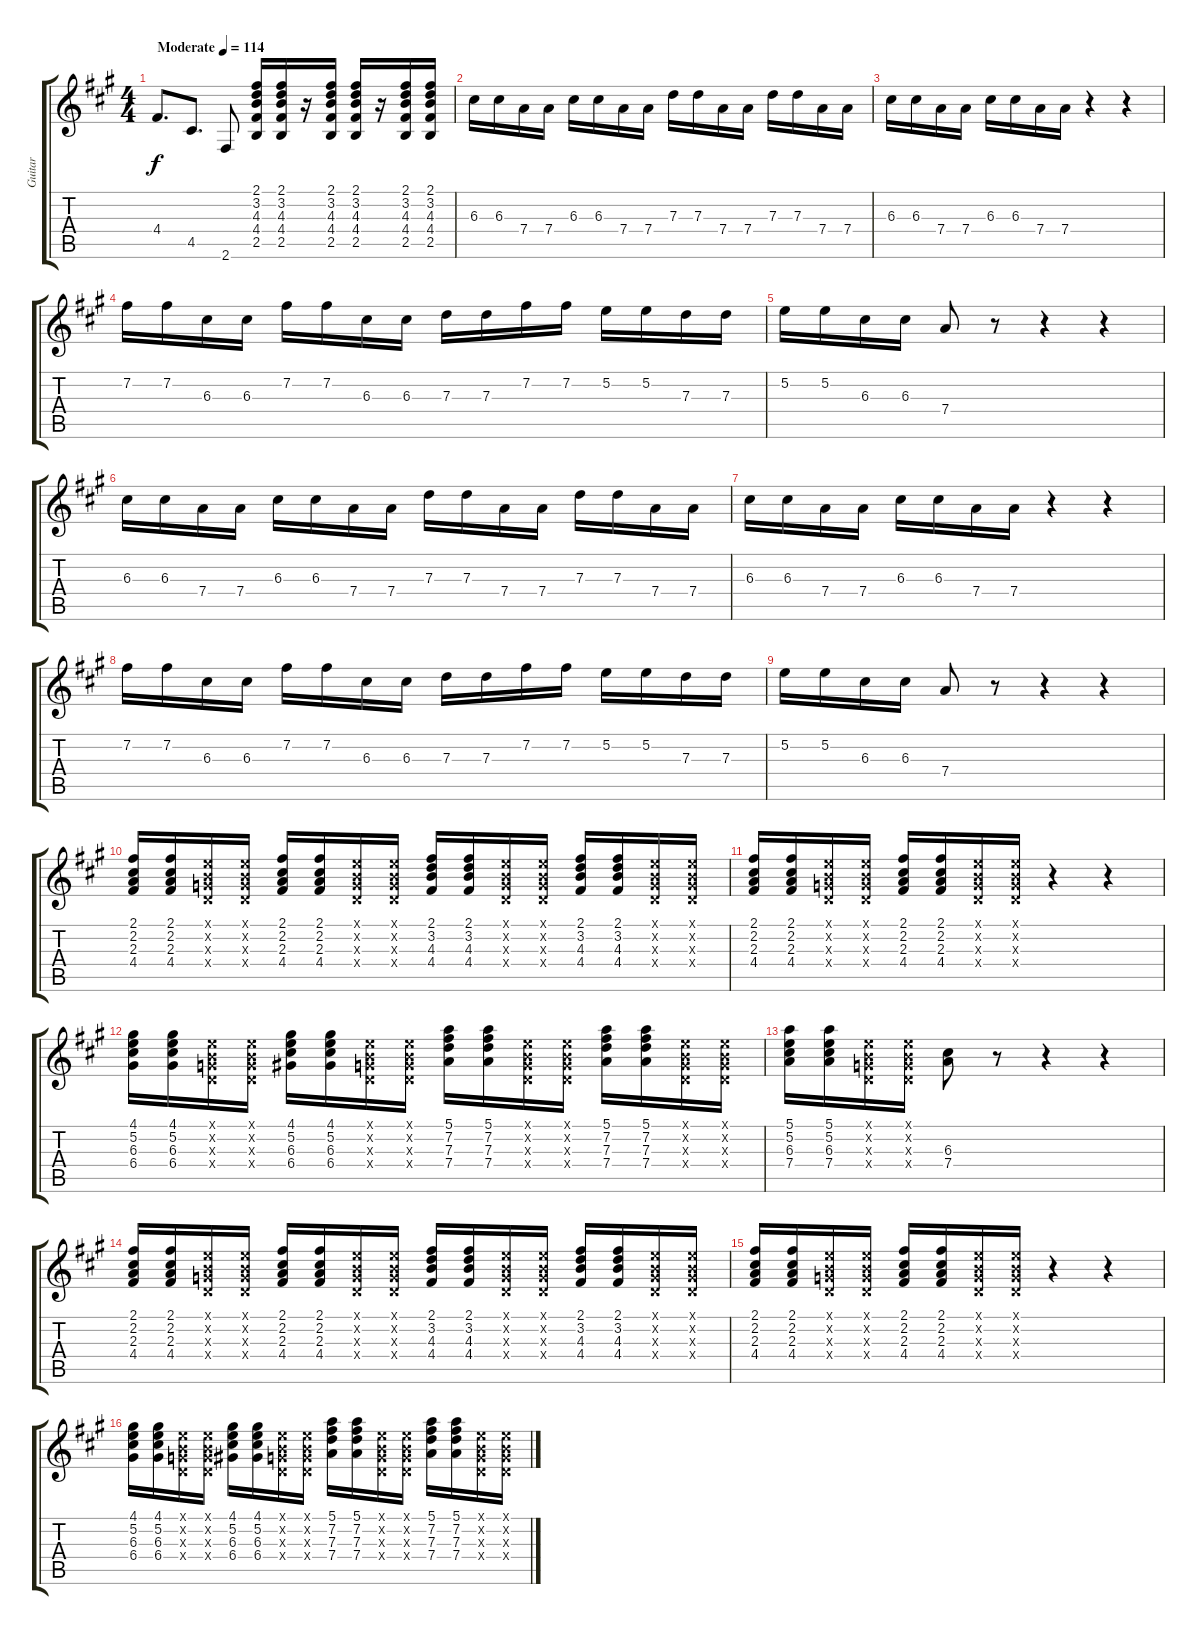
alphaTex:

\track ("Guitar" "Guitar") {instrument overdrivenguitar}
\staff {score tabs}
\tuning (E4 B3 G3 D3 A2 E2) {hide}
\ts (4 4)
\tempo (114 "Moderate")
\clef g2
\ks a
4.4.8{d dy f instrument overdrivenguitar} 4.5.8{d} 2.6.8 (2.1 3.2 4.3 4.4 2.5).16 (2.1 3.2 4.3 4.4 2.5).16 r.16 (2.1 3.2 4.3 4.4 2.5).16 (2.1 3.2 4.3 4.4 2.5).16 r.16 (2.1 3.2 4.3 4.4 2.5).16 (2.1 3.2 4.3 4.4 2.5).16 |
6.3.16 6.3.16 7.4.16 7.4.16 6.3.16 6.3.16 7.4.16 7.4.16 7.3.16 7.3.16 7.4.16 7.4.16 7.3.16 7.3.16 7.4.16 7.4.16 |
6.3.16 6.3.16 7.4.16 7.4.16 6.3.16 6.3.16 7.4.16 7.4.16 r.4 r.4 |
7.2.16 7.2.16 6.3.16 6.3.16 7.2.16 7.2.16 6.3.16 6.3.16 7.3.16 7.3.16 7.2.16 7.2.16 5.2.16 5.2.16 7.3.16 7.3.16 |
5.2.16 5.2.16 6.3.16 6.3.16 7.4.8 r.8 r.4 r.4 |
6.3.16 6.3.16 7.4.16 7.4.16 6.3.16 6.3.16 7.4.16 7.4.16 7.3.16 7.3.16 7.4.16 7.4.16 7.3.16 7.3.16 7.4.16 7.4.16 |
6.3.16 6.3.16 7.4.16 7.4.16 6.3.16 6.3.16 7.4.16 7.4.16 r.4 r.4 |
7.2.16 7.2.16 6.3.16 6.3.16 7.2.16 7.2.16 6.3.16 6.3.16 7.3.16 7.3.16 7.2.16 7.2.16 5.2.16 5.2.16 7.3.16 7.3.16 |
5.2.16 5.2.16 6.3.16 6.3.16 7.4.8 r.8 r.4 r.4 |
(2.1 2.2 2.3 4.4).16 (2.1 2.2 2.3 4.4).16 (0.1{x} 0.2{x} 0.3{x} 0.4{x}).16 (0.1{x} 0.2{x} 0.3{x} 0.4{x}).16 (2.1 2.2 2.3 4.4).16 (2.1 2.2 2.3 4.4).16 (0.1{x} 0.2{x} 0.3{x} 0.4{x}).16 (0.1{x} 0.2{x} 0.3{x} 0.4{x}).16 (2.1 3.2 4.3 4.4).16 (2.1 3.2 4.3 4.4).16 (0.1{x} 0.2{x} 0.3{x} 0.4{x}).16 (0.1{x} 0.2{x} 0.3{x} 0.4{x}).16 (2.1 3.2 4.3 4.4).16 (2.1 3.2 4.3 4.4).16 (0.1{x} 0.2{x} 0.3{x} 0.4{x}).16 (0.1{x} 0.2{x} 0.3{x} 0.4{x}).16 |
(2.1 2.2 2.3 4.4).16 (2.1 2.2 2.3 4.4).16 (0.1{x} 0.2{x} 0.3{x} 0.4{x}).16 (0.1{x} 0.2{x} 0.3{x} 0.4{x}).16 (2.1 2.2 2.3 4.4).16 (2.1 2.2 2.3 4.4).16 (0.1{x} 0.2{x} 0.3{x} 0.4{x}).16 (0.1{x} 0.2{x} 0.3{x} 0.4{x}).16 r.4 r.4 |
(4.1 5.2 6.3 6.4).16 (4.1 5.2 6.3 6.4).16 (0.1{x} 0.2{x} 0.3{x} 0.4{x}).16 (0.1{x} 0.2{x} 0.3{x} 0.4{x}).16 (4.1 5.2 6.3 6.4).16 (4.1 5.2 6.3 6.4).16 (0.1{x} 0.2{x} 0.3{x} 0.4{x}).16 (0.1{x} 0.2{x} 0.3{x} 0.4{x}).16 (5.1 7.2 7.3 7.4).16 (5.1 7.2 7.3 7.4).16 (0.1{x} 0.2{x} 0.3{x} 0.4{x}).16 (0.1{x} 0.2{x} 0.3{x} 0.4{x}).16 (5.1 7.2 7.3 7.4).16 (5.1 7.2 7.3 7.4).16 (0.1{x} 0.2{x} 0.3{x} 0.4{x}).16 (0.1{x} 0.2{x} 0.3{x} 0.4{x}).16 |
(5.1 5.2 6.3 7.4).16 (5.1 5.2 6.3 7.4).16 (0.1{x} 0.2{x} 0.3{x} 0.4{x}).16 (0.1{x} 0.2{x} 0.3{x} 0.4{x}).16 (6.3 7.4).8 r.8 r.4 r.4 |
(2.1 2.2 2.3 4.4).16 (2.1 2.2 2.3 4.4).16 (0.1{x} 0.2{x} 0.3{x} 0.4{x}).16 (0.1{x} 0.2{x} 0.3{x} 0.4{x}).16 (2.1 2.2 2.3 4.4).16 (2.1 2.2 2.3 4.4).16 (0.1{x} 0.2{x} 0.3{x} 0.4{x}).16 (0.1{x} 0.2{x} 0.3{x} 0.4{x}).16 (2.1 3.2 4.3 4.4).16 (2.1 3.2 4.3 4.4).16 (0.1{x} 0.2{x} 0.3{x} 0.4{x}).16 (0.1{x} 0.2{x} 0.3{x} 0.4{x}).16 (2.1 3.2 4.3 4.4).16 (2.1 3.2 4.3 4.4).16 (0.1{x} 0.2{x} 0.3{x} 0.4{x}).16 (0.1{x} 0.2{x} 0.3{x} 0.4{x}).16 |
(2.1 2.2 2.3 4.4).16 (2.1 2.2 2.3 4.4).16 (0.1{x} 0.2{x} 0.3{x} 0.4{x}).16 (0.1{x} 0.2{x} 0.3{x} 0.4{x}).16 (2.1 2.2 2.3 4.4).16 (2.1 2.2 2.3 4.4).16 (0.1{x} 0.2{x} 0.3{x} 0.4{x}).16 (0.1{x} 0.2{x} 0.3{x} 0.4{x}).16 r.4 r.4 |
(4.1 5.2 6.3 6.4).16 (4.1 5.2 6.3 6.4).16 (0.1{x} 0.2{x} 0.3{x} 0.4{x}).16 (0.1{x} 0.2{x} 0.3{x} 0.4{x}).16 (4.1 5.2 6.3 6.4).16 (4.1 5.2 6.3 6.4).16 (0.1{x} 0.2{x} 0.3{x} 0.4{x}).16 (0.1{x} 0.2{x} 0.3{x} 0.4{x}).16 (5.1 7.2 7.3 7.4).16 (5.1 7.2 7.3 7.4).16 (0.1{x} 0.2{x} 0.3{x} 0.4{x}).16 (0.1{x} 0.2{x} 0.3{x} 0.4{x}).16 (5.1 7.2 7.3 7.4).16 (5.1 7.2 7.3 7.4).16 (0.1{x} 0.2{x} 0.3{x} 0.4{x}).16 (0.1{x} 0.2{x} 0.3{x} 0.4{x}).16
